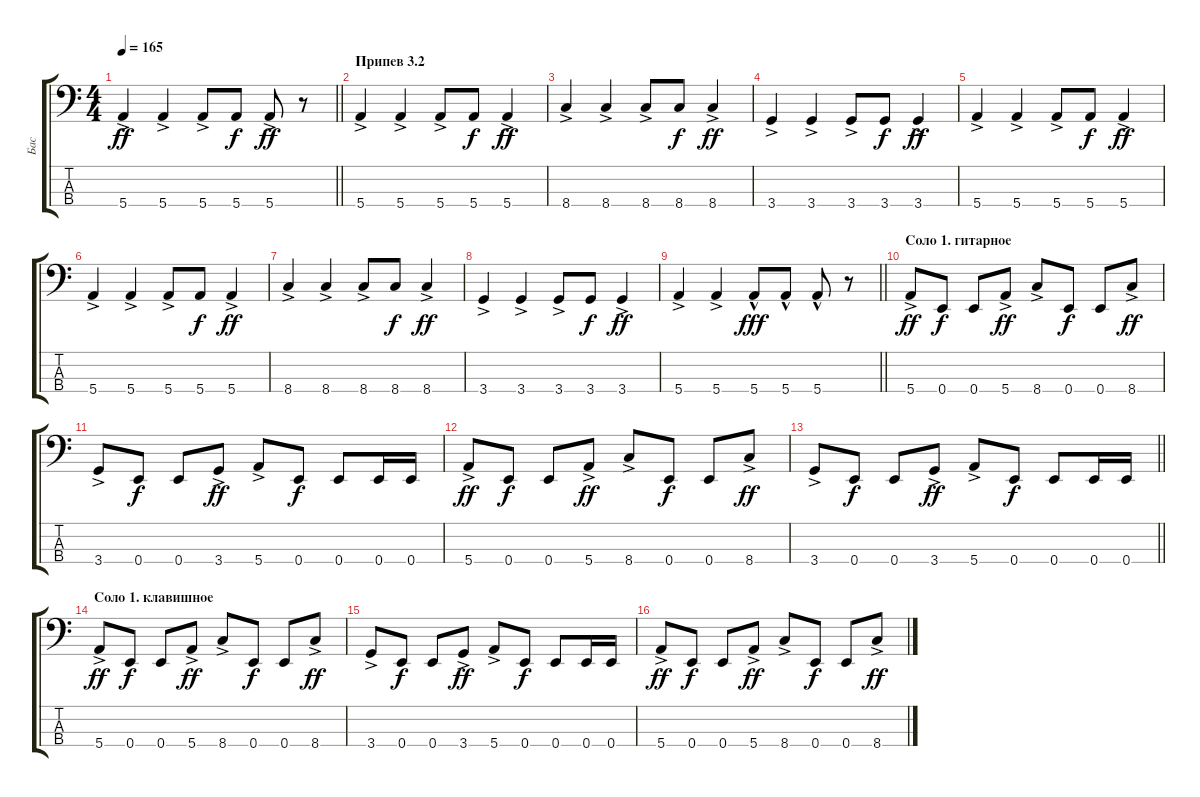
\track ("Бас" "Бас") {instrument electricbasspick}
\staff {score tabs}
\tuning (G2 D2 A1 E1) {hide}
\ts (4 4)
\tempo 165
\clef f4
\barLineRight lightlight
\ks c
5.4{ac}.4{dy ff} 5.4{ac}.4 5.4{ac}.8 5.4.8{dy f} 5.4{ac}.8{dy ff} r.8 |
\section ("" "Припев 3.2")
5.4{ac}.4 5.4{ac}.4 5.4{ac}.8 5.4.8{dy f} 5.4{ac}.4{dy ff} |
8.4{ac}.4 8.4{ac}.4 8.4{ac}.8 8.4.8{dy f} 8.4{ac}.4{dy ff} |
3.4{ac}.4 3.4{ac}.4 3.4{ac}.8 3.4.8{dy f} 3.4{ac}.4{dy ff} |
5.4{ac}.4 5.4{ac}.4 5.4{ac}.8 5.4.8{dy f} 5.4{ac}.4{dy ff} |
5.4{ac}.4 5.4{ac}.4 5.4{ac}.8 5.4.8{dy f} 5.4{ac}.4{dy ff} |
8.4{ac}.4 8.4{ac}.4 8.4{ac}.8 8.4.8{dy f} 8.4{ac}.4{dy ff} |
3.4{ac}.4 3.4{ac}.4 3.4{ac}.8 3.4.8{dy f} 3.4{ac}.4{dy ff} |
\barLineRight lightlight
5.4{ac}.4 5.4{ac}.4 5.4{hac}.8{dy fff} 5.4{hac}.8 5.4{hac}.8 r.8 |
\section ("" "Соло 1. гитарное")
5.4{ac}.8{dy ff} 0.4.8{dy f} 0.4.8 5.4{ac}.8{dy ff} 8.4{ac}.8 0.4.8{dy f} 0.4.8 8.4{ac}.8{dy ff} |
3.4{ac}.8 0.4.8{dy f} 0.4.8 3.4{ac}.8{dy ff} 5.4{ac}.8 0.4.8{dy f} 0.4.8 0.4.16 0.4.16 |
5.4{ac}.8{dy ff} 0.4.8{dy f} 0.4.8 5.4{ac}.8{dy ff} 8.4{ac}.8 0.4.8{dy f} 0.4.8 8.4{ac}.8{dy ff} |
\barLineRight lightlight
3.4{ac}.8 0.4.8{dy f} 0.4.8 3.4{ac}.8{dy ff} 5.4{ac}.8 0.4.8{dy f} 0.4.8 0.4.16 0.4.16 |
\section ("" "Соло 1. клавишное")
5.4{ac}.8{dy ff} 0.4.8{dy f} 0.4.8 5.4{ac}.8{dy ff} 8.4{ac}.8 0.4.8{dy f} 0.4.8 8.4{ac}.8{dy ff} |
3.4{ac}.8 0.4.8{dy f} 0.4.8 3.4{ac}.8{dy ff} 5.4{ac}.8 0.4.8{dy f} 0.4.8 0.4.16 0.4.16 |
5.4{ac}.8{dy ff} 0.4.8{dy f} 0.4.8 5.4{ac}.8{dy ff} 8.4{ac}.8 0.4.8{dy f} 0.4.8 8.4{ac}.8{dy ff}
